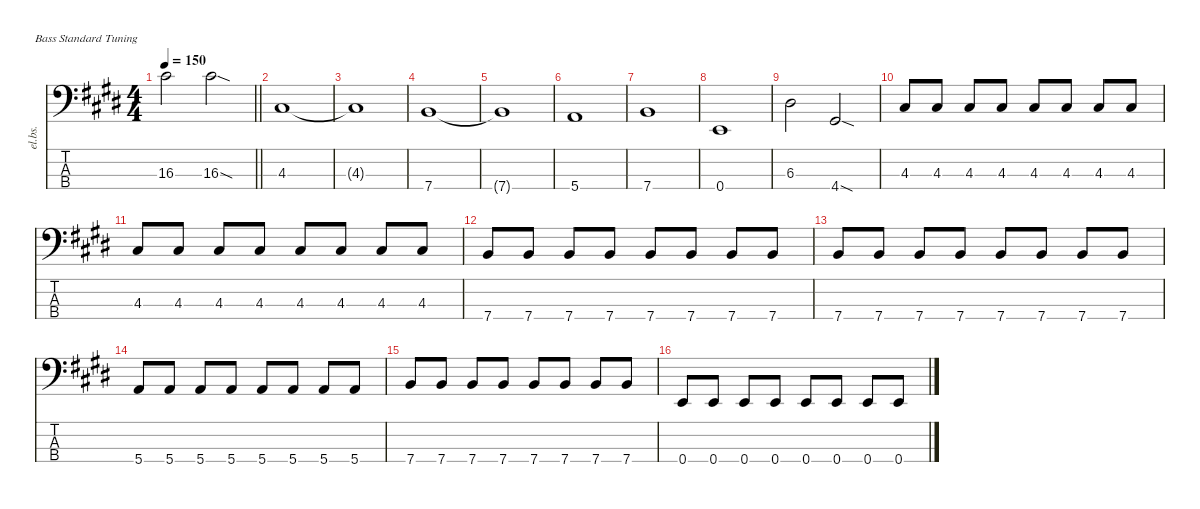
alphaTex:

\defaultSystemsLayout 4
\hideDynamics
\bracketExtendMode nobrackets
\track ("(Bass)" "el.bs.") {instrument electricbassfinger}
\staff {score tabs}
\tuning (G2 D2 A1 E1)
\ts (4 4)
\tempo 150
\clef f4
\barLineRight lightlight
\ks c#minor
16.3{acc #}.2{dy f} 16.3{sod acc #}.2 |
4.3{acc #}.1 |
4.3{t acc #}.1 |
7.4{acc forcenatural}.1 |
7.4{t acc forcenatural}.1 |
5.4{acc forcenatural}.1 |
7.4{acc forcenatural}.1 |
0.4{acc forcenatural}.1 |
6.3{acc #}.2 4.4{sod acc #}.2 |
4.3{acc #}.8 4.3{acc #}.8 4.3{acc #}.8 4.3{acc #}.8 4.3{acc #}.8 4.3{acc #}.8 4.3{acc #}.8 4.3{acc #}.8 |
4.3{acc #}.8 4.3{acc #}.8 4.3{acc #}.8 4.3{acc #}.8 4.3{acc #}.8 4.3{acc #}.8 4.3{acc #}.8 4.3{acc #}.8 |
7.4{acc forcenatural}.8 7.4{acc forcenatural}.8 7.4{acc forcenatural}.8 7.4{acc forcenatural}.8 7.4{acc forcenatural}.8 7.4{acc forcenatural}.8 7.4{acc forcenatural}.8 7.4{acc forcenatural}.8 |
7.4{acc forcenatural}.8 7.4{acc forcenatural}.8 7.4{acc forcenatural}.8 7.4{acc forcenatural}.8 7.4{acc forcenatural}.8 7.4{acc forcenatural}.8 7.4{acc forcenatural}.8 7.4{acc forcenatural}.8 |
5.4{acc forcenatural}.8 5.4{acc forcenatural}.8 5.4{acc forcenatural}.8 5.4{acc forcenatural}.8 5.4{acc forcenatural}.8 5.4{acc forcenatural}.8 5.4{acc forcenatural}.8 5.4{acc forcenatural}.8 |
7.4{acc forcenatural}.8 7.4{acc forcenatural}.8 7.4{acc forcenatural}.8 7.4{acc forcenatural}.8 7.4{acc forcenatural}.8 7.4{acc forcenatural}.8 7.4{acc forcenatural}.8 7.4{acc forcenatural}.8 |
0.4{acc forcenatural}.8 0.4{acc forcenatural}.8 0.4{acc forcenatural}.8 0.4{acc forcenatural}.8 0.4{acc forcenatural}.8 0.4{acc forcenatural}.8 0.4{acc forcenatural}.8 0.4{acc forcenatural}.8
